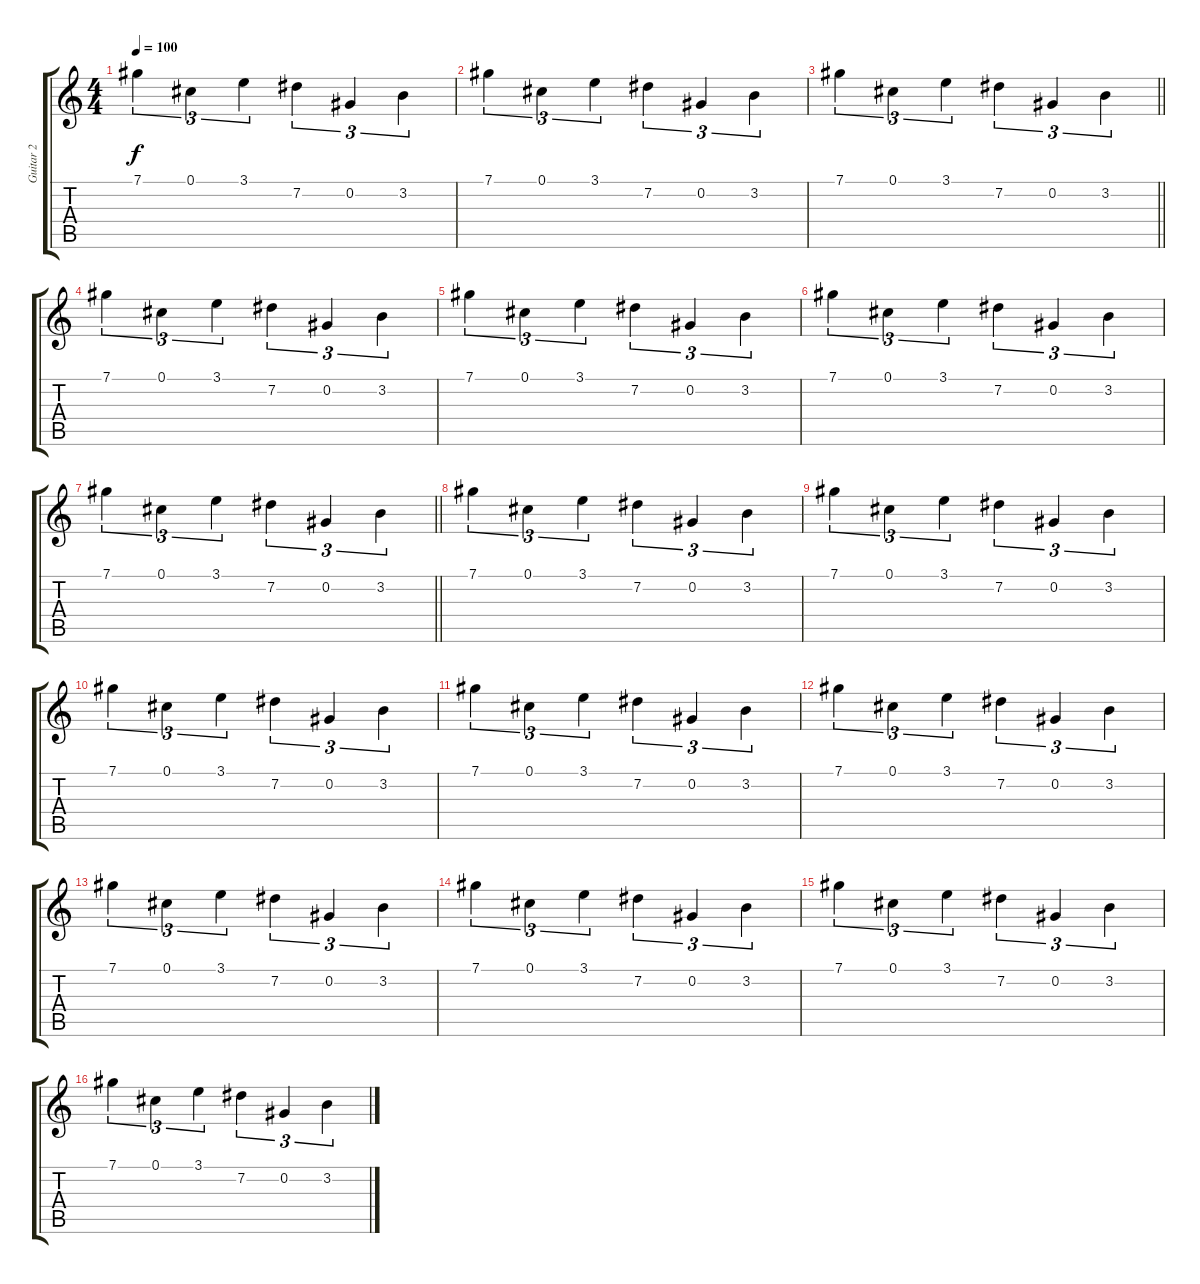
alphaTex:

\track ("Guitar 2" "Guitar 2") {instrument distortionguitar}
\staff {score tabs}
\tuning (Db4 Ab3 E3 B2 Gb2 Db2) {hide}
\ts (4 4)
\tempo 100
\clef g2
\ks c
7.1.4{tu (3 2) dy f} 0.1.4{tu (3 2)} 3.1.4{tu (3 2)} 7.2.4{tu (3 2)} 0.2.4{tu (3 2)} 3.2.4{tu (3 2)} |
7.1.4{tu (3 2)} 0.1.4{tu (3 2)} 3.1.4{tu (3 2)} 7.2.4{tu (3 2)} 0.2.4{tu (3 2)} 3.2.4{tu (3 2)} |
\barLineRight lightlight
7.1.4{tu (3 2)} 0.1.4{tu (3 2)} 3.1.4{tu (3 2)} 7.2.4{tu (3 2)} 0.2.4{tu (3 2)} 3.2.4{tu (3 2)} |
7.1.4{tu (3 2) volume 7} 0.1.4{tu (3 2)} 3.1.4{tu (3 2)} 7.2.4{tu (3 2)} 0.2.4{tu (3 2)} 3.2.4{tu (3 2)} |
7.1.4{tu (3 2)} 0.1.4{tu (3 2)} 3.1.4{tu (3 2)} 7.2.4{tu (3 2)} 0.2.4{tu (3 2)} 3.2.4{tu (3 2)} |
7.1.4{tu (3 2)} 0.1.4{tu (3 2)} 3.1.4{tu (3 2)} 7.2.4{tu (3 2)} 0.2.4{tu (3 2)} 3.2.4{tu (3 2)} |
\barLineRight lightlight
7.1.4{tu (3 2)} 0.1.4{tu (3 2)} 3.1.4{tu (3 2)} 7.2.4{tu (3 2)} 0.2.4{tu (3 2)} 3.2.4{tu (3 2)} |
7.1.4{tu (3 2)} 0.1.4{tu (3 2)} 3.1.4{tu (3 2)} 7.2.4{tu (3 2)} 0.2.4{tu (3 2)} 3.2.4{tu (3 2)} |
7.1.4{tu (3 2)} 0.1.4{tu (3 2)} 3.1.4{tu (3 2)} 7.2.4{tu (3 2)} 0.2.4{tu (3 2)} 3.2.4{tu (3 2)} |
7.1.4{tu (3 2)} 0.1.4{tu (3 2)} 3.1.4{tu (3 2)} 7.2.4{tu (3 2)} 0.2.4{tu (3 2)} 3.2.4{tu (3 2)} |
7.1.4{tu (3 2)} 0.1.4{tu (3 2)} 3.1.4{tu (3 2)} 7.2.4{tu (3 2)} 0.2.4{tu (3 2)} 3.2.4{tu (3 2)} |
7.1.4{tu (3 2)} 0.1.4{tu (3 2)} 3.1.4{tu (3 2)} 7.2.4{tu (3 2)} 0.2.4{tu (3 2)} 3.2.4{tu (3 2)} |
7.1.4{tu (3 2)} 0.1.4{tu (3 2)} 3.1.4{tu (3 2)} 7.2.4{tu (3 2)} 0.2.4{tu (3 2)} 3.2.4{tu (3 2)} |
7.1.4{tu (3 2)} 0.1.4{tu (3 2)} 3.1.4{tu (3 2)} 7.2.4{tu (3 2)} 0.2.4{tu (3 2)} 3.2.4{tu (3 2)} |
7.1.4{tu (3 2)} 0.1.4{tu (3 2)} 3.1.4{tu (3 2)} 7.2.4{tu (3 2)} 0.2.4{tu (3 2)} 3.2.4{tu (3 2)} |
7.1.4{tu (3 2)} 0.1.4{tu (3 2)} 3.1.4{tu (3 2)} 7.2.4{tu (3 2)} 0.2.4{tu (3 2)} 3.2.4{tu (3 2)}
